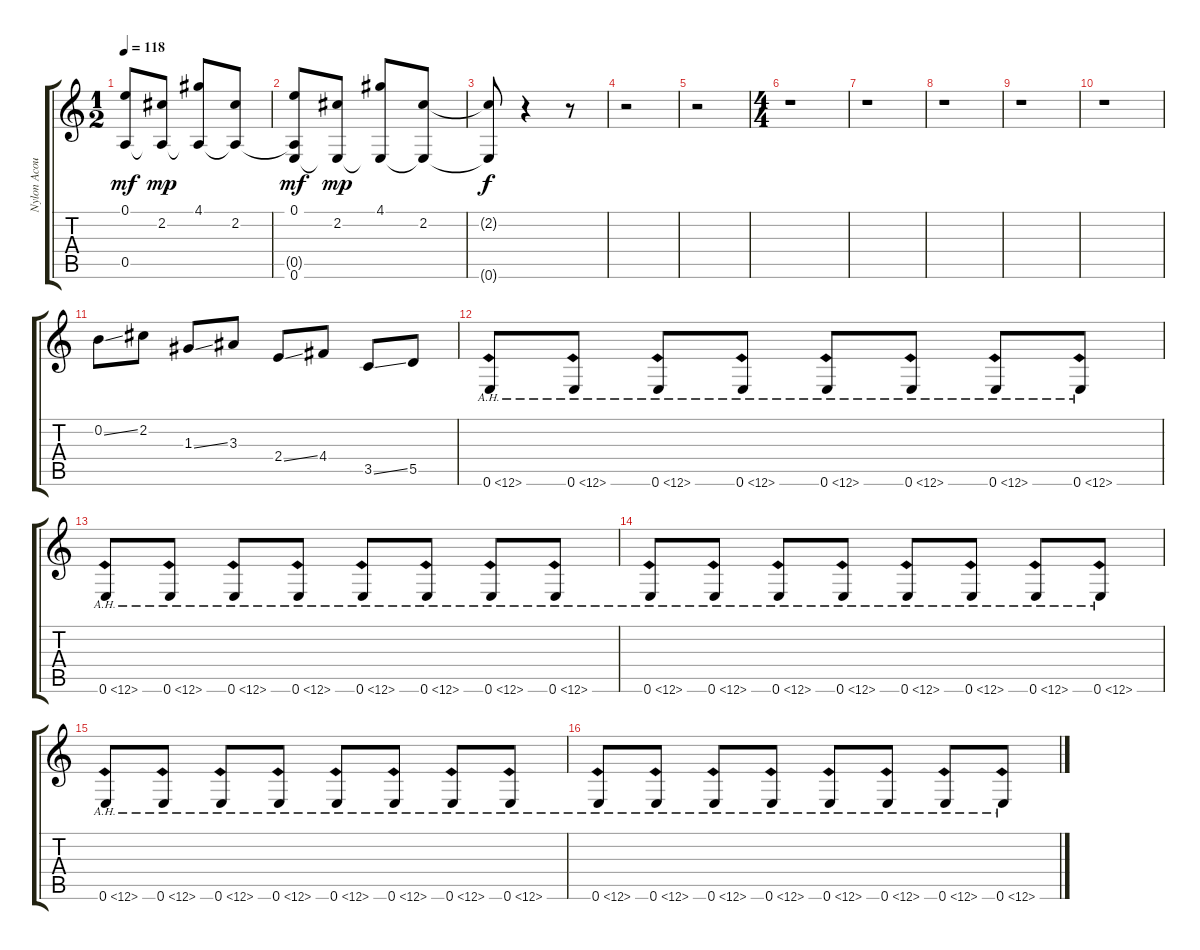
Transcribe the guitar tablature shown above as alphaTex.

\track ("Nylon Acoustic" "Nylon Acou") {instrument acousticguitarnylon}
\staff {score tabs}
\tuning (E4 B3 G3 D3 A2 E2) {hide}
\ts (1 2)
\tempo 118
\clef g2
\ks c
(0.1 0.5).8{dy mf} (2.2 0.5{t}).8{dy mp} (4.1 0.5{t}).8 (2.2 0.5{t}).8 |
(0.1 0.5{t} 0.6).8{dy mf} (2.2 0.6{t}).8{dy mp} (4.1 0.6{t}).8 (2.2 0.6{t}).8 |
(2.2{t} 0.6{t}).8{dy f} r.4 r.8 |
r.2 |
r.2 |
\ts (4 4)
r.1 |
r.1 |
r.1 |
r.1 |
r.1 |
0.2{ss}.8 2.2.8 1.3{ss}.8 3.3.8 2.4{ss}.8 4.4.8 3.5{ss}.8 5.5.8 |
0.6{ah 12}.8 0.6{ah 12}.8 0.6{ah 12}.8 0.6{ah 12}.8 0.6{ah 12}.8 0.6{ah 12}.8 0.6{ah 12}.8 0.6{ah 12}.8 |
0.6{ah 12}.8 0.6{ah 12}.8 0.6{ah 12}.8 0.6{ah 12}.8 0.6{ah 12}.8 0.6{ah 12}.8 0.6{ah 12}.8 0.6{ah 12}.8 |
0.6{ah 12}.8 0.6{ah 12}.8 0.6{ah 12}.8 0.6{ah 12}.8 0.6{ah 12}.8 0.6{ah 12}.8 0.6{ah 12}.8 0.6{ah 12}.8 |
0.6{ah 12}.8 0.6{ah 12}.8 0.6{ah 12}.8 0.6{ah 12}.8 0.6{ah 12}.8 0.6{ah 12}.8 0.6{ah 12}.8 0.6{ah 12}.8 |
0.6{ah 12}.8 0.6{ah 12}.8 0.6{ah 12}.8 0.6{ah 12}.8 0.6{ah 12}.8 0.6{ah 12}.8 0.6{ah 12}.8 0.6{ah 12}.8
